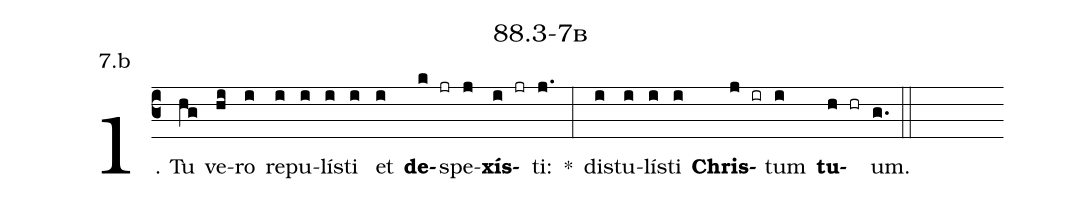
name: 88.3-7b;
annotation: 7.b;
%%
(c3)1. Tu(hg) ve(hi)ro(i) re(i)pu(i)lís(i)ti(i) et(i) <b>de</b>(k jr)spe(j)<b>xís</b>(i jr)ti:(j.) *(:) dis(i)tu(i)lís(i)ti(i) <b>Chris</b>(j ir)tum(i) <b>tu</b>(h hr)um.(g.) (::)


%E(i) u(i) o(j) u(i) a(h) e.(g.) (::)
